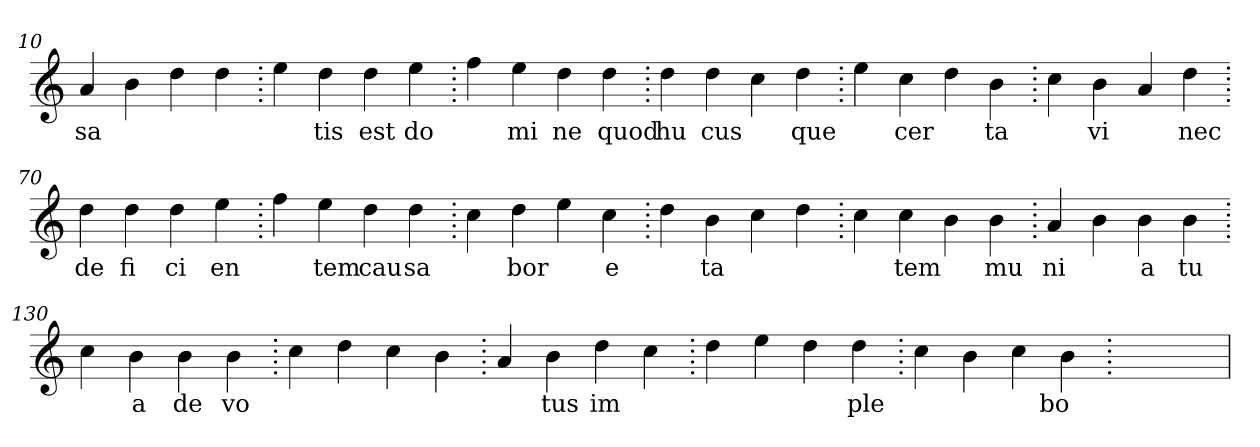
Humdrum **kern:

**kern	**text
*part1	*part1
*staff1	*staff1
*clefG2	*
=10.	=10.
4a	sa
4b	.
4dd	.
4dd	.
=20.	=20.
4ee	.
4dd	tis
4dd	est
4ee	do
=30.	=30.
4ff	.
4ee	mi
4dd	ne
4dd	quod
=40.	=40.
4dd	hu
4dd	cus
4cc	.
4dd	que
=50.	=50.
4ee	.
4cc	cer
4dd	.
4b	ta
=60.	=60.
4cc	.
4b	vi
4a	.
4dd	nec
=70.	=70.
4dd	de
4dd	fi
4dd	ci
4ee	en
=80.	=80.
4ff	.
4ee	tem
4dd	cau
4dd	sa
=90.	=90.
4cc	.
4dd	bor
4ee	.
4cc	e
=100.	=100.
4dd	.
4b	ta
4cc	.
4dd	.
=110.	=110.
4cc	.
4cc	tem
4b	.
4b	mu
=120.	=120.
4a	ni
4b	.
4b	a
4b	tu
=130.	=130.
4cc	.
4b	a
4b	de
4b	vo
=140.	=140.
4cc	.
4dd	.
4cc	.
4b	.
=150.	=150.
4a	.
4b	tus
4dd	im
4cc	.
=160.	=160.
4dd	.
4ee	.
4dd	.
4dd	ple
=170.	=170.
4cc	.
4b	.
4cc	.
4b	bo
=180.	=180.
1ryy	.
=	=
*-	*-
